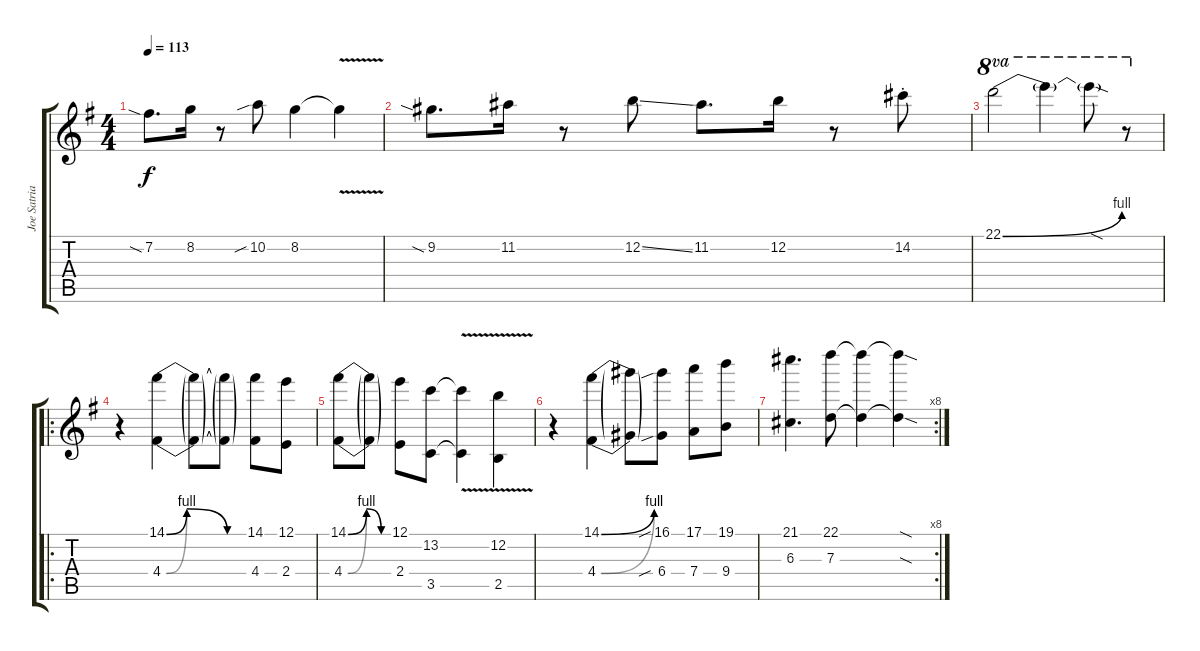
\track ("Joe Satriani" "Joe Satria") {instrument overdrivenguitar}
\staff {score tabs}
\tuning (E4 B3 G3 D3 A2 E2) {hide}
\ts (4 4)
\tempo 113
\clef g2
\ks g
7.2{sia}.8{d dy f} 8.2.16 r.8 10.2{sib}.8 8.2.4 8.2{v t}.4 |
9.2{sia}.8{d} 11.2.16 r.8 12.2{ss}.8 11.2.8{d beam merge} 12.2.16 r.8 14.2{st}.8 |
22.1{be (bend 0 0 60 4)}.2{ot 8va} 22.1{t}.4{ot 8va} 22.1{sod t}.8{ot 8va} r.8{ot 8va} |
\ro
r.4 (14.1{be (custom 0 0 15 4 45 0 60 0)} 4.4{be (custom 0 0 15 4 45 0 60 0)}).4 (14.1{t} 4.4{t}).8 (14.1{t} 4.4{t}).8 (14.1 4.4).8 (12.1 2.4).8 |
(14.1{be (custom 0 0 25 4 45 0 60 0)} 4.4{be (custom 0 0 25 4 45 0 60 0)}).8 (14.1{t} 4.4{t}).8 (12.1 2.4).8 (13.2 3.5).8 (13.2{v t} 3.5{v t}).4 (12.2{v} 2.5{v}).4 |
r.4 (14.1{be (bend 0 0 60 4)} 4.4{be (bend 0 0 60 4)}).4 (14.1{t} 4.4{t}).8 (16.1{sib} 6.4{sib}).8 (17.1 7.4).8 (19.1 9.4).8 |
\rc 8
(21.1 6.3).4{d} (22.1 7.3).8 (22.1{t} 7.3{t}).4 (22.1{sod t} 7.3{sod t}).4
